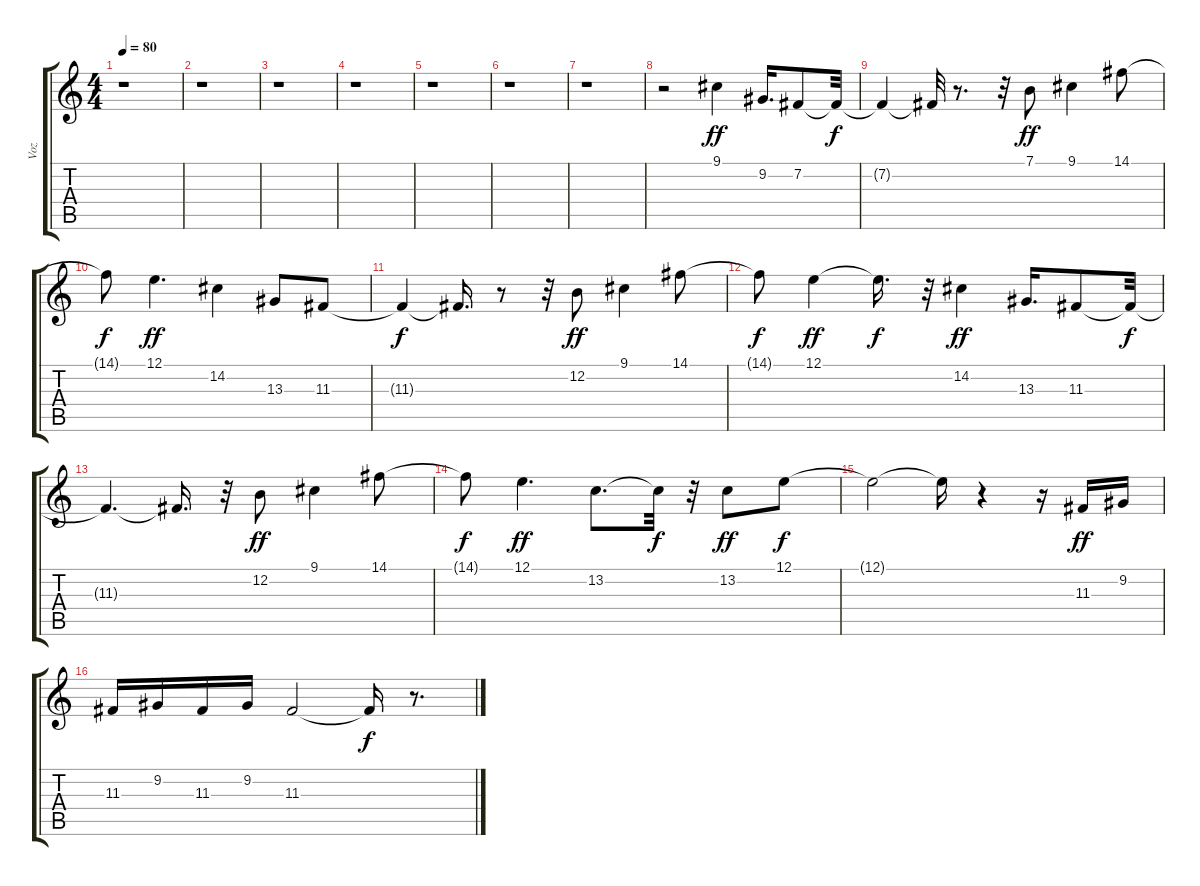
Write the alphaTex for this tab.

\track ("Voz" "Voz") {instrument tenorsax}
\staff {score tabs}
\tuning (E4 B3 G3 D3 A2 E2) {hide}
\ts (4 4)
\tempo 80
\clef g2
\ks c
r.1{dy f} |
r.1 |
r.1 |
r.1 |
r.1 |
r.1 |
r.1 |
r.2 9.1.4{dy ff} 9.2.16{d} 7.2.8 7.2{t}.32{dy f} |
7.2{t}.4 7.2{t}.32 r.8{d} r.32 7.1.8{dy ff} 9.1.4 14.1.8 |
14.1{t}.8{dy f} 12.1.4{d dy ff} 14.2.4 13.3.8 11.3.8 |
11.3{t}.4{dy f} 11.3{t}.16{d} r.8 r.32 12.2.8{dy ff} 9.1.4 14.1.8 |
14.1{t}.8{dy f} 12.1.4{dy ff} 12.1{t}.16{d dy f} r.32 14.2.4{dy ff} 13.3.16{d} 11.3.8 11.3{t}.32{dy f} |
11.3{t}.4{d} 11.3{t}.16{d} r.32 12.2.8{dy ff} 9.1.4 14.1.8 |
14.1{t}.8{dy f} 12.1.4{d dy ff} 13.2.8{d} 13.2{t}.32{dy f} r.32 13.2.8{dy ff} 12.1.8{dy f} |
12.1{t}.2 12.1{t}.16 r.4 r.16 11.3.16{dy ff} 9.2.16 |
11.3.16 9.2.16 11.3.16 9.2.16 11.3.2 11.3{t}.16{dy f} r.8{d}
